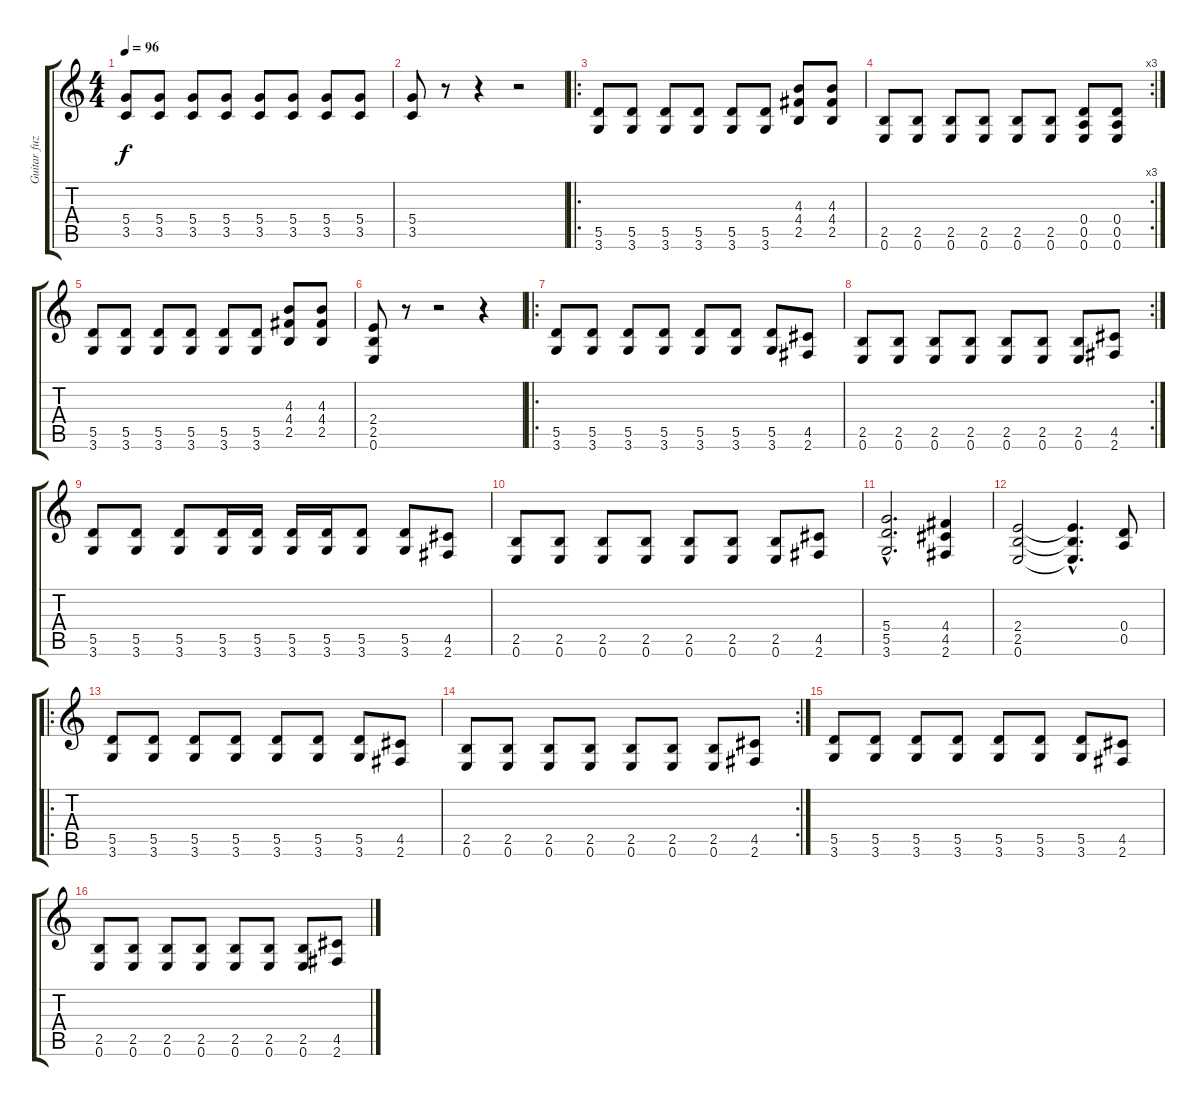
\track ("Guitar fuzz" "Guitar fuz") {instrument distortionguitar}
\staff {score tabs}
\tuning (E4 B3 G3 D3 A2 E2) {hide}
\ts (4 4)
\tempo 96
\clef g2
\ks c
(5.4 3.5).8{dy f} (5.4 3.5).8 (5.4 3.5).8 (5.4 3.5).8 (5.4 3.5).8 (5.4 3.5).8 (5.4 3.5).8 (5.4 3.5).8 |
(5.4 3.5).8 r.8 r.4 r.2 |
\ro
(5.5 3.6).8 (5.5 3.6).8 (5.5 3.6).8 (5.5 3.6).8 (5.5 3.6).8 (5.5 3.6).8 (4.3 4.4 2.5).8 (4.3 4.4 2.5).8 |
\rc 3
(2.5 0.6).8 (2.5 0.6).8 (2.5 0.6).8 (2.5 0.6).8 (2.5 0.6).8 (2.5 0.6).8 (0.4 0.5 0.6).8 (0.4 0.5 0.6).8 |
(5.5 3.6).8 (5.5 3.6).8 (5.5 3.6).8 (5.5 3.6).8 (5.5 3.6).8 (5.5 3.6).8 (4.3 4.4 2.5).8 (4.3 4.4 2.5).8 |
(2.4 2.5 0.6).8 r.8 r.2 r.4 |
\ro
(5.5 3.6).8 (5.5 3.6).8 (5.5 3.6).8 (5.5 3.6).8 (5.5 3.6).8 (5.5 3.6).8 (5.5 3.6).8 (4.5 2.6).8 |
\rc 2
(2.5 0.6).8 (2.5 0.6).8 (2.5 0.6).8 (2.5 0.6).8 (2.5 0.6).8 (2.5 0.6).8 (2.5 0.6).8 (4.5 2.6).8 |
(5.5 3.6).8 (5.5 3.6).8 (5.5 3.6).8 (5.5 3.6).16 (5.5 3.6).16 (5.5 3.6).16 (5.5 3.6).16 (5.5 3.6).8 (5.5 3.6).8 (4.5 2.6).8 |
(2.5 0.6).8 (2.5 0.6).8 (2.5 0.6).8 (2.5 0.6).8 (2.5 0.6).8 (2.5 0.6).8 (2.5 0.6).8 (4.5 2.6).8 |
(5.4{hac} 5.5{hac} 3.6{hac}).2{d} (4.4 4.5 2.6).4 |
(2.4 2.5 0.6).2 (2.4{hac t} 2.5{hac t} 0.6{hac t}).4{d} (0.4 0.5).8 |
\ro
(5.5 3.6).8 (5.5 3.6).8 (5.5 3.6).8 (5.5 3.6).8 (5.5 3.6).8 (5.5 3.6).8 (5.5 3.6).8 (4.5 2.6).8 |
\rc 2
(2.5 0.6).8 (2.5 0.6).8 (2.5 0.6).8 (2.5 0.6).8 (2.5 0.6).8 (2.5 0.6).8 (2.5 0.6).8 (4.5 2.6).8 |
(5.5 3.6).8 (5.5 3.6).8 (5.5 3.6).8 (5.5 3.6).8 (5.5 3.6).8 (5.5 3.6).8 (5.5 3.6).8 (4.5 2.6).8 |
(2.5 0.6).8 (2.5 0.6).8 (2.5 0.6).8 (2.5 0.6).8 (2.5 0.6).8 (2.5 0.6).8 (2.5 0.6).8 (4.5 2.6).8
